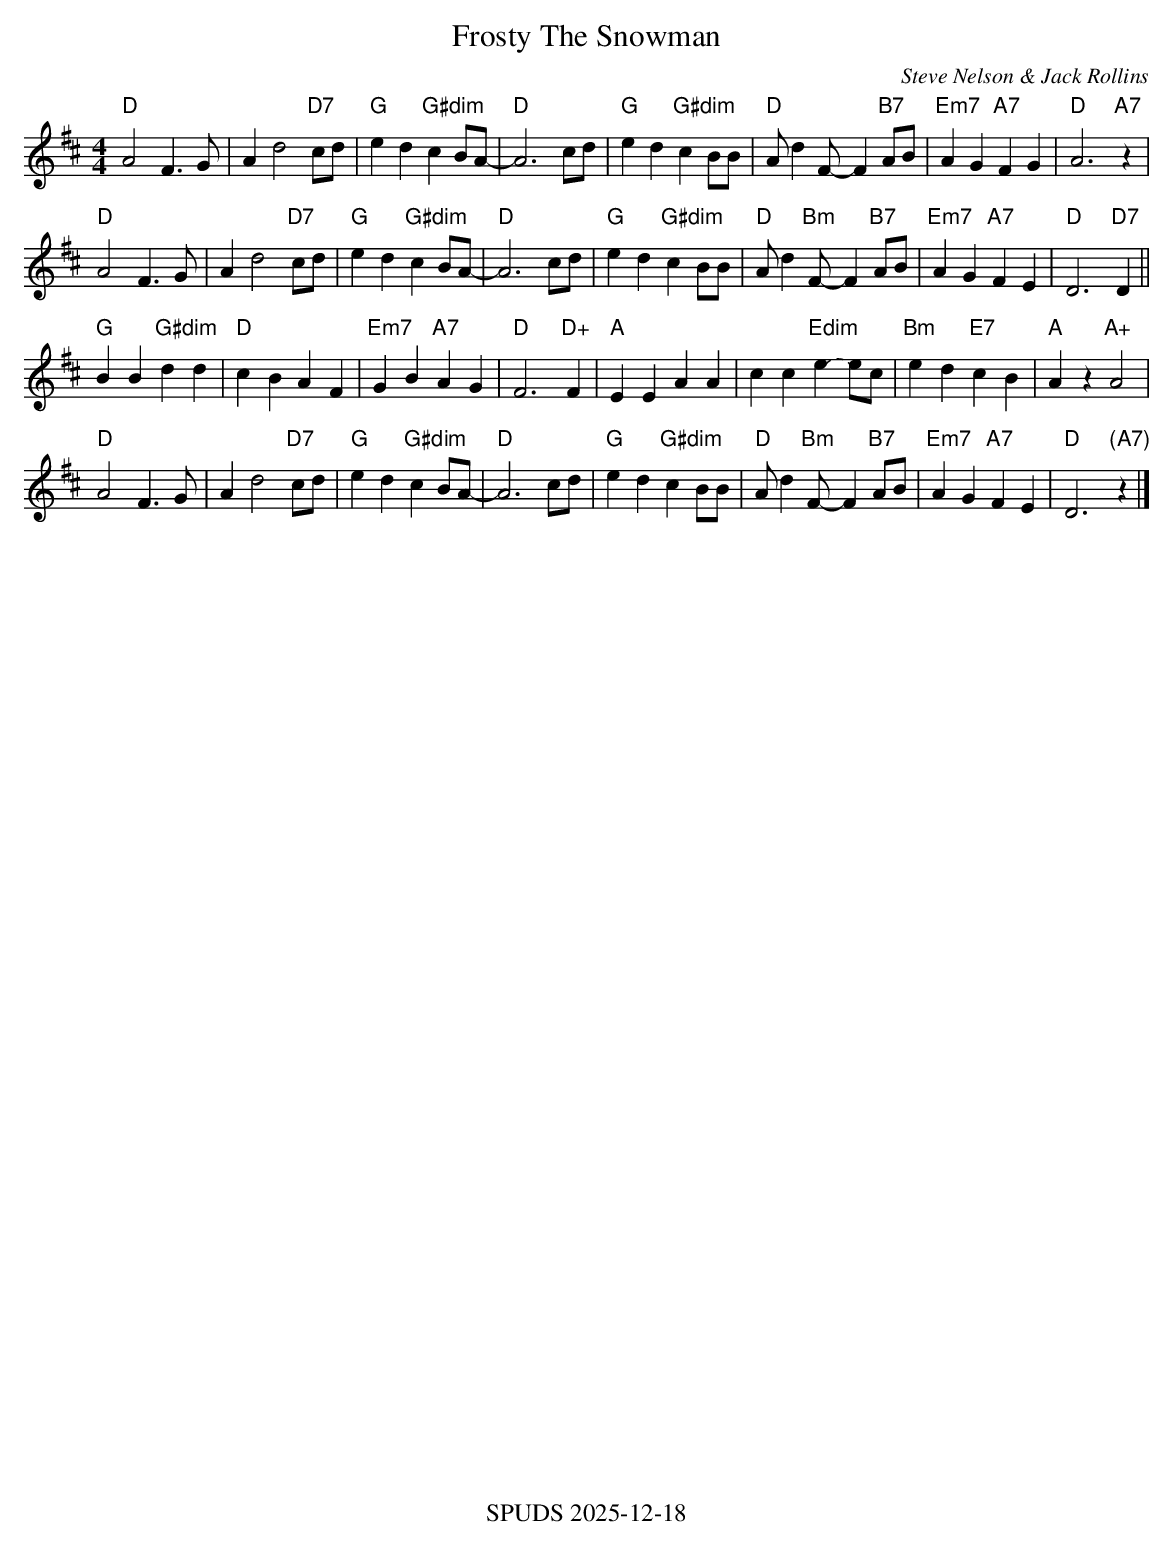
X:1
T:Frosty The Snowman
C:Steve Nelson & Jack Rollins
M:4/4
L:1/4
K:D
"D"A2 F3/2 G/2|A d2 "D7"c/2d/2|"G"e d "G#dim"c B/2A/2-|"D"A3 c/2d/2 | \
"G"e d "G#dim"c B/2B/2|"D"A/2 d F/2-F "B7"A/2B/2|"Em7"A G "A7"F G|"D"A3 "A7"z |
"D"A2 F3/2 G/2|A d2 "D7"c/2d/2|"G"e d "G#dim"c B/2A/2-|"D"A3 c/2d/2 | \
"G"e d "G#dim"c B/2B/2|"D"A/2 d "Bm"F/2-F "B7"A/2B/2|"Em7"A G "A7"F E|"D"D3 "D7"D||
"G"B B "G#dim"d d|"D"c B A F|"Em7"G B "A7"A G|"D"F3 "D+"F | \
"A"E E A A|c c "Edim"e.-e/2c/2|"Bm"e d "E7"c B|"A"A z "A+"A2 |
"D"A2 F3/2 G/2|A d2 "D7"c/2d/2|"G"e d "G#dim"c B/2A/2-|"D"A3 c/2d/2 | \
"G"e d "G#dim"c B/2B/2|"D"A/2 d "Bm"F/2-F "B7"A/2B/2|"Em7"A G "A7"F E |"D"D3 "(A7)"z|]
